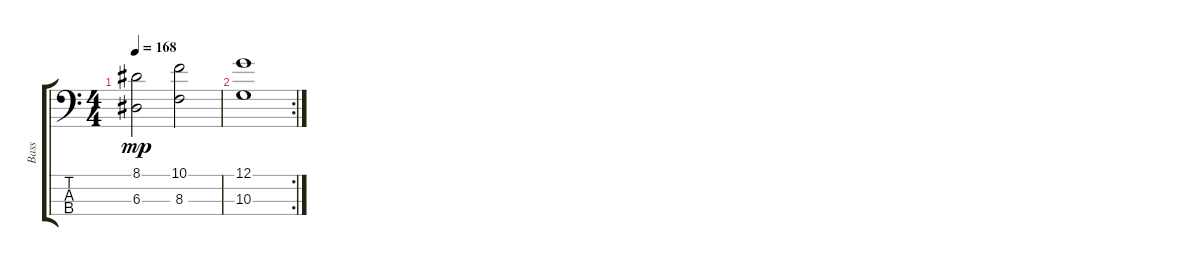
\track ("Bass" "Bass") {instrument electricbasspick}
\staff {score tabs}
\tuning (G2 D2 A1 E1) {hide}
\ts (4 4)
\tempo 168
\clef f4
\ks c
(8.1 6.3).2{dy mp} (10.1 8.3).2 |
\rc 2
(12.1 10.3).1
